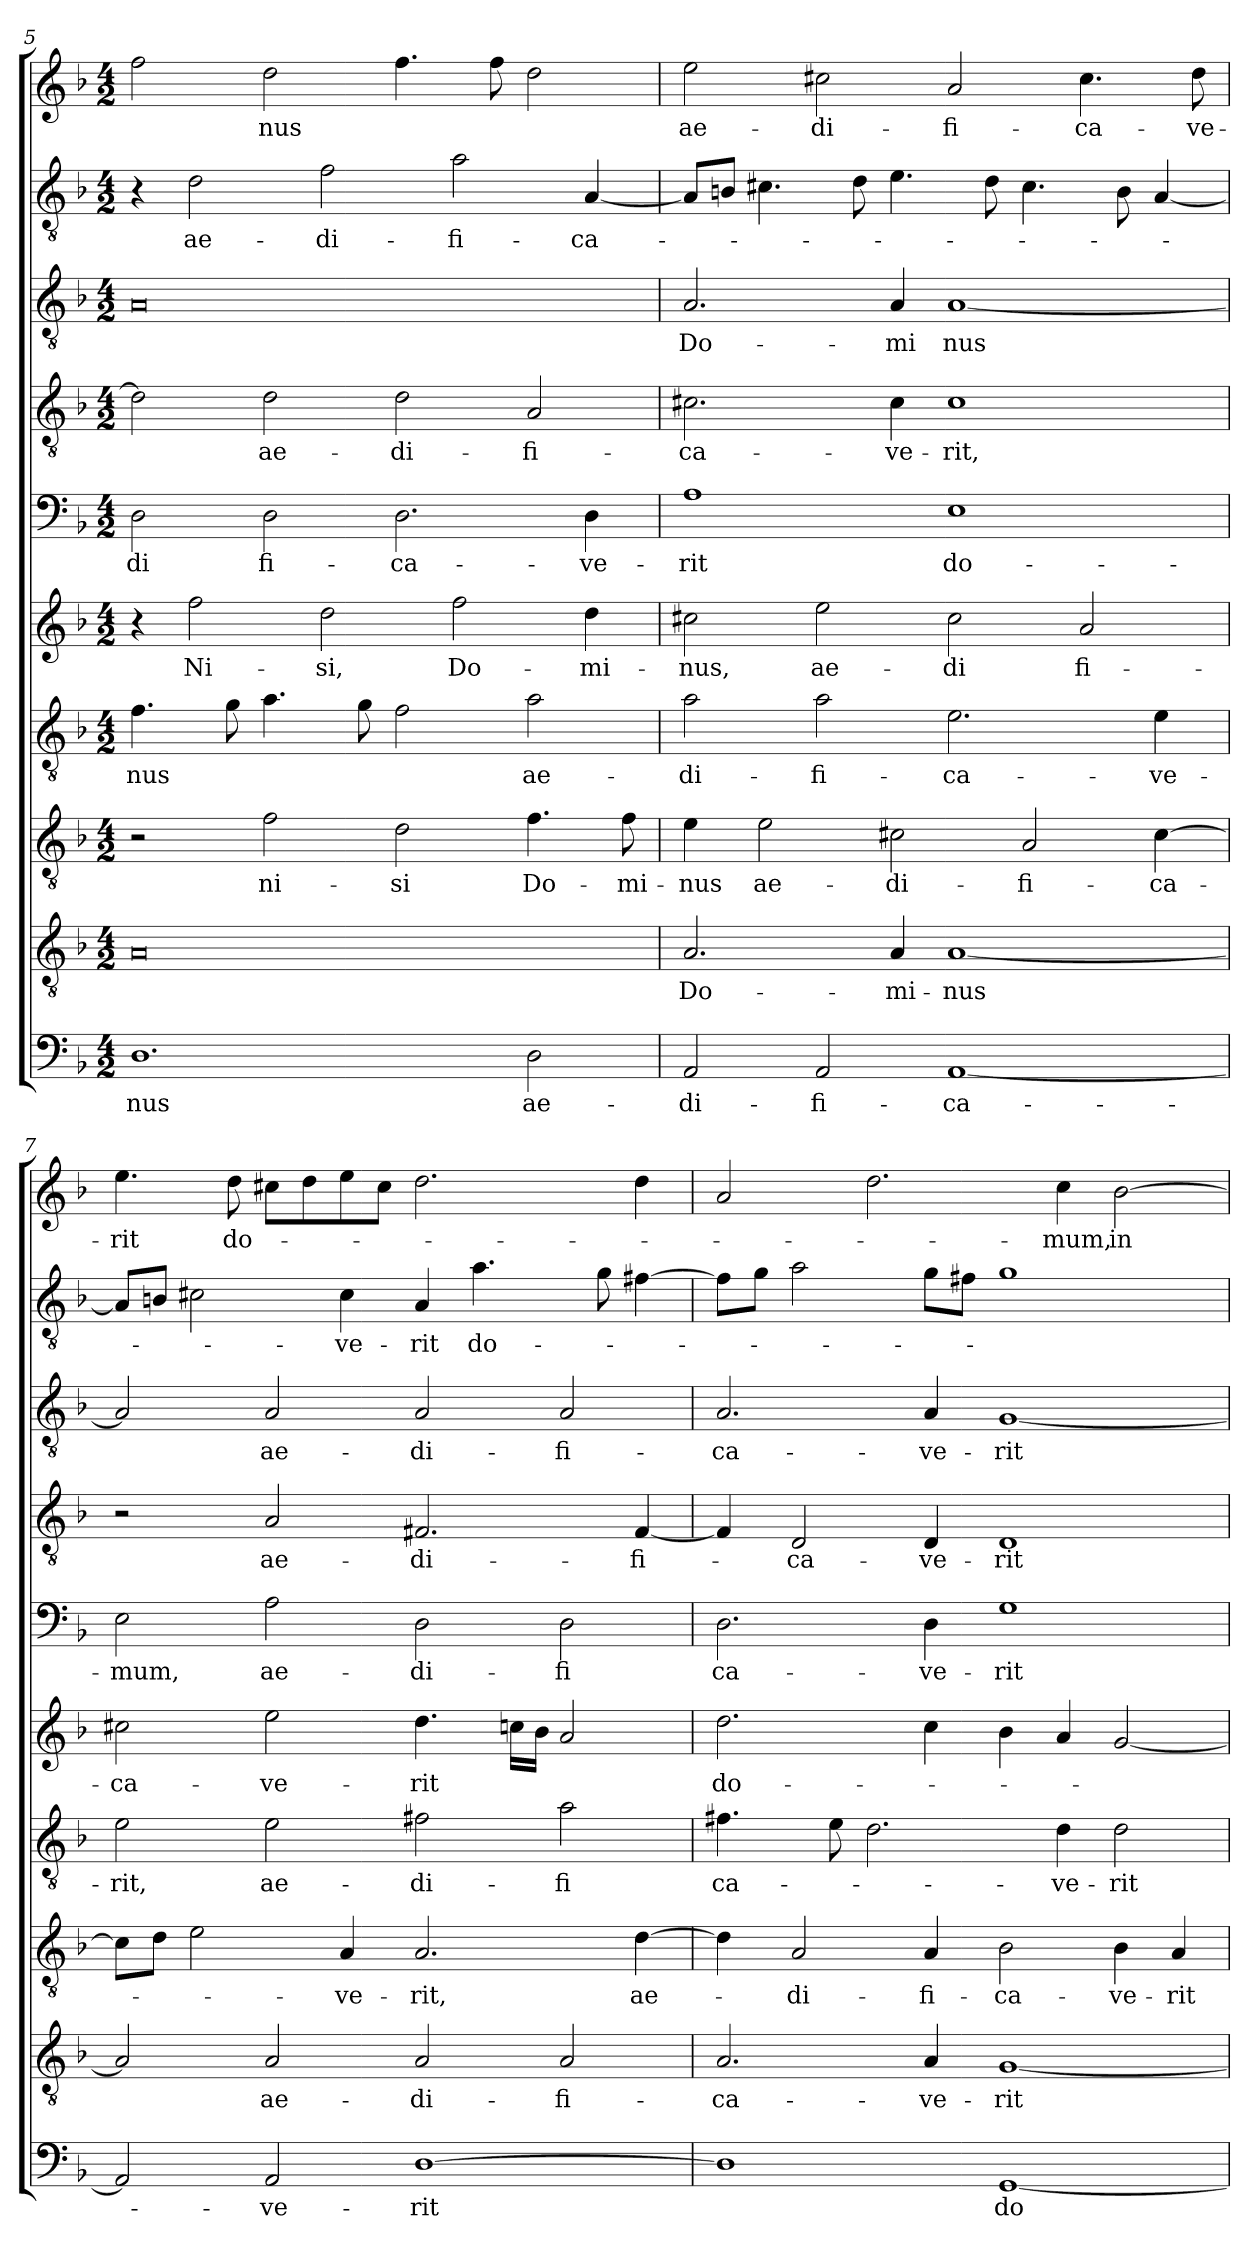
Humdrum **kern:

**kern	**text	**kern	**text	**kern	**text	**kern	**text	**kern	**text	**kern	**text	**kern	**text	**kern	**text	**kern	**text	**kern	**text
*part10	*part10	*part9	*part9	*part8	*part8	*part7	*part7	*part6	*part6	*part5	*part5	*part4	*part4	*part3	*part3	*part2	*part2	*part1	*part1
*staff10	*staff10	*staff9	*staff9	*staff8	*staff8	*staff7	*staff7	*staff6	*staff6	*staff5	*staff5	*staff4	*staff4	*staff3	*staff3	*staff2	*staff2	*staff1	*staff1
!!LO:LB:g=z
*clefF4	*	*clefGv2	*	*clefGv2	*	*clefGv2	*	*clefG2	*	*clefF4	*	*clefGv2	*	*clefGv2	*	*clefGv2	*	*clefG2	*
*k[b-]	*	*k[b-]	*	*k[b-]	*	*k[b-]	*	*k[b-]	*	*k[b-]	*	*k[b-]	*	*k[b-]	*	*k[b-]	*	*k[b-]	*
*F:	*	*F:	*	*F:	*	*F:	*	*F:	*	*F:	*	*F:	*	*F:	*	*F:	*	*F:	*
*M4/2	*	*M4/2	*	*M4/2	*	*M4/2	*	*M4/2	*	*M4/2	*	*M4/2	*	*M4/2	*	*M4/2	*	*M4/2	*
=5	=5	=5	=5	=5	=5	=5	=5	=5	=5	=5	=5	=5	=5	=5	=5	=5	=5	=5	=5
!	!LO:LY:b	!	!	!	!	!	!LO:LY:b	!	!	!	!LO:LY:b	!	!	!	!	!	!	!	!
1.D	-nus	0A	.	2r	.	4.f\	-nus	4r	.	2D\	-di	2d\]	.	0A	.	4r	.	2ff\	.
!	!	!	!	!	!	!	!	!	!LO:LY:b	!	!	!	!	!	!	!	!LO:LY:b	!	!
.	.	.	.	.	.	.	.	2ff\	Ni-	.	.	.	.	.	.	2d\	ae-	.	.
.	.	.	.	.	.	8g\	.	.	.	.	.	.	.	.	.	.	.	.	.
!	!	!	!	!	!LO:LY:b	!	!	!	!	!	!LO:LY:b	!	!LO:LY:b	!	!	!	!	!	!LO:LY:b
.	.	.	.	2f\	ni-	4.a\	.	.	.	2D\	fi-	2d\	ae-	.	.	.	.	2dd\	-nus
!	!	!	!	!	!	!	!	!	!LO:LY:b	!	!	!	!	!	!	!	!LO:LY:b	!	!
.	.	.	.	.	.	.	.	2dd\	-si,	.	.	.	.	.	.	2f\	-di-	.	.
.	.	.	.	.	.	8g\	.	.	.	.	.	.	.	.	.	.	.	.	.
!	!	!	!	!	!LO:LY:b	!	!	!	!	!	!LO:LY:b	!	!LO:LY:b	!	!	!	!	!	!
.	.	.	.	2d\	-si	2f\	.	.	.	2.D\	-ca-	2d\	-di-	.	.	.	.	4.ff\	.
!	!	!	!	!	!	!	!	!	!LO:LY:b	!	!	!	!	!	!	!	!LO:LY:b	!	!
.	.	.	.	.	.	.	.	2ff\	Do-	.	.	.	.	.	.	2a\	-fi-	.	.
.	.	.	.	.	.	.	.	.	.	.	.	.	.	.	.	.	.	8ff\	.
!	!LO:LY:b	!	!	!	!LO:LY:b	!	!LO:LY:b	!	!	!	!	!	!LO:LY:b	!	!	!	!	!	!
2D\	ae-	.	.	4.f\	Do-	2a\	ae-	.	.	.	.	2A/	-fi-	.	.	.	.	2dd\	.
!	!	!	!	!	!	!	!	!	!LO:LY:b	!	!LO:LY:b	!	!	!	!	!	!LO:LY:b	!	!
.	.	.	.	.	.	.	.	4dd\	-mi-	4D\	-ve-	.	.	.	.	[4A/	-ca-	.	.
!	!	!	!	!	!LO:LY:b	!	!	!	!	!	!	!	!	!	!	!	!	!	!
.	.	.	.	8f\	-mi-	.	.	.	.	.	.	.	.	.	.	.	.	.	.
=6	=6	=6	=6	=6	=6	=6	=6	=6	=6	=6	=6	=6	=6	=6	=6	=6	=6	=6	=6
!	!LO:LY:b	!	!LO:LY:b	!	!LO:LY:b	!	!LO:LY:b	!	!LO:LY:b	!	!LO:LY:b	!	!LO:LY:b	!	!LO:LY:b	!	!	!	!LO:LY:b
2AA/	-di-	2.A/	Do-	4e\	-nus	2a\	-di-	2cc#X\	-nus,	1A	-rit	2.c#X\	-ca-	2.A/	Do-	8A/L]	.	2ee\	ae-
.	.	.	.	.	.	.	.	.	.	.	.	.	.	.	.	8Bn/J	.	.	.
!	!	!	!	!	!LO:LY:b	!	!	!	!	!	!	!	!	!	!	!	!	!	!
.	.	.	.	2e\	ae-	.	.	.	.	.	.	.	.	.	.	4.c#X\	.	.	.
!	!LO:LY:b	!	!	!	!	!	!LO:LY:b	!	!LO:LY:b	!	!	!	!	!	!	!	!	!	!LO:LY:b
2AA/	-fi-	.	.	.	.	2a\	-fi-	2ee\	ae-	.	.	.	.	.	.	.	.	2cc#X\	-di-
.	.	.	.	.	.	.	.	.	.	.	.	.	.	.	.	8d\	.	.	.
!	!	!	!LO:LY:b	!	!LO:LY:b	!	!	!	!	!	!	!	!LO:LY:b	!	!LO:LY:b	!	!	!	!
.	.	4A/	-mi-	2c#X\	-di-	.	.	.	.	.	.	4c#\	-ve-	4A/	-mi	4.e\	.	.	.
!	!LO:LY:b	!	!LO:LY:b	!	!	!	!LO:LY:b	!	!LO:LY:b	!	!LO:LY:b	!	!LO:LY:b	!	!LO:LY:b	!	!	!	!LO:LY:b
[1AA	-ca-	[1A	-nus	.	.	2.e\	-ca-	2cc#\	-di	1E	do-	1c#	-rit,	[1A	nus	.	.	2a/	-fi-
.	.	.	.	.	.	.	.	.	.	.	.	.	.	.	.	8d\	.	.	.
!	!	!	!	!	!LO:LY:b	!	!	!	!	!	!	!	!	!	!	!	!	!	!
.	.	.	.	2A/	-fi-	.	.	.	.	.	.	.	.	.	.	4.c#\	.	.	.
!	!	!	!	!	!	!	!	!	!LO:LY:b	!	!	!	!	!	!	!	!	!	!LO:LY:b
.	.	.	.	.	.	.	.	2a/	fi-	.	.	.	.	.	.	.	.	4.cc#\	-ca-
.	.	.	.	.	.	.	.	.	.	.	.	.	.	.	.	8B\	.	.	.
!	!	!	!	!	!LO:LY:b	!	!LO:LY:b	!	!	!	!	!	!	!	!	!	!	!	!
.	.	.	.	[4c#\	-ca-	4e\	-ve-	.	.	.	.	.	.	.	.	[4A/	.	.	.
!	!	!	!	!	!	!	!	!	!	!	!	!	!	!	!	!	!	!	!LO:LY:b
.	.	.	.	.	.	.	.	.	.	.	.	.	.	.	.	.	.	8dd\	-ve-
=7	=7	=7	=7	=7	=7	=7	=7	=7	=7	=7	=7	=7	=7	=7	=7	=7	=7	=7	=7
!	!	!	!	!	!	!	!LO:LY:b	!	!LO:LY:b	!	!LO:LY:b	!	!	!	!	!	!	!	!LO:LY:b
2AA/]	.	2A/]	.	8c#\L]	.	2e\	-rit,	2cc#X\	-ca-	2E\	-mum,	2r	.	2A/]	.	8A/L]	.	4.ee\	-rit
.	.	.	.	8d\J	.	.	.	.	.	.	.	.	.	.	.	8Bn/J	.	.	.
.	.	.	.	2e\	.	.	.	.	.	.	.	.	.	.	.	2c#X\	.	.	.
!	!	!	!	!	!	!	!	!	!	!	!	!	!	!	!	!	!	!	!LO:LY:b
.	.	.	.	.	.	.	.	.	.	.	.	.	.	.	.	.	.	8dd\	do-
!	!LO:LY:b	!	!LO:LY:b	!	!	!	!LO:LY:b	!	!LO:LY:b	!	!LO:LY:b	!	!LO:LY:b	!	!LO:LY:b	!	!	!	!
2AA/	-ve-	2A/	ae-	.	.	2e\	ae-	2ee\	-ve-	2A\	ae-	2A/	ae-	2A/	ae-	.	.	8cc#X\L	.
.	.	.	.	.	.	.	.	.	.	.	.	.	.	.	.	.	.	8dd\	.
!	!	!	!	!	!LO:LY:b	!	!	!	!	!	!	!	!	!	!	!	!LO:LY:b	!	!
.	.	.	.	4A/	-ve-	.	.	.	.	.	.	.	.	.	.	4c#\	-ve-	8ee\	.
.	.	.	.	.	.	.	.	.	.	.	.	.	.	.	.	.	.	8cc#\J	.
!	!LO:LY:b	!	!LO:LY:b	!	!LO:LY:b	!	!LO:LY:b	!	!LO:LY:b	!	!LO:LY:b	!	!LO:LY:b	!	!LO:LY:b	!	!LO:LY:b	!	!
[1D	-rit	2A/	-di-	2.A/	-rit,	2f#X\	-di-	4.dd\	-rit	2D\	-di-	2.F#X/	-di-	2A/	-di-	4A/	-rit	2.dd\	.
!	!	!	!	!	!	!	!	!	!	!	!	!	!	!	!	!	!LO:LY:b	!	!
.	.	.	.	.	.	.	.	.	.	.	.	.	.	.	.	4.a\	do-	.	.
.	.	.	.	.	.	.	.	16ccn\LL	.	.	.	.	.	.	.	.	.	.	.
.	.	.	.	.	.	.	.	16b-\JJ	.	.	.	.	.	.	.	.	.	.	.
!	!	!	!LO:LY:b	!	!	!	!LO:LY:b	!	!	!	!LO:LY:b	!	!	!	!LO:LY:b	!	!	!	!
.	.	2A/	-fi-	.	.	2a\	-fi	2a/	.	2D\	-fi	.	.	2A/	-fi-	.	.	.	.
.	.	.	.	.	.	.	.	.	.	.	.	.	.	.	.	8g\	.	.	.
!	!	!	!	!	!LO:LY:b	!	!	!	!	!	!	!	!LO:LY:b	!	!	!	!	!	!
.	.	.	.	[4d\	ae-	.	.	.	.	.	.	[4F#/	-fi-	.	.	[4f#X\	.	4dd\	.
=8	=8	=8	=8	=8	=8	=8	=8	=8	=8	=8	=8	=8	=8	=8	=8	=8	=8	=8	=8
!	!	!	!LO:LY:b	!	!	!	!LO:LY:b	!	!LO:LY:b	!	!LO:LY:b	!	!	!	!LO:LY:b	!	!	!	!
1D]	.	2.A/	-ca-	4d\]	.	4.f#X\	ca-	2.dd\	do-	2.D\	ca-	4F#/]	.	2.A/	-ca-	8f#\L]	.	2a/	.
.	.	.	.	.	.	.	.	.	.	.	.	.	.	.	.	8g\J	.	.	.
!	!	!	!	!	!LO:LY:b	!	!	!	!	!	!	!	!LO:LY:b	!	!	!	!	!	!
.	.	.	.	2A/	-di-	.	.	.	.	.	.	2D/	-ca-	.	.	2a\	.	.	.
.	.	.	.	.	.	8e\	.	.	.	.	.	.	.	.	.	.	.	.	.
.	.	.	.	.	.	2.d\	.	.	.	.	.	.	.	.	.	.	.	2.dd\	.
!	!	!	!LO:LY:b	!	!LO:LY:b	!	!	!	!	!	!LO:LY:b	!	!LO:LY:b	!	!LO:LY:b	!	!	!	!
.	.	4A/	-ve-	4A/	-fi-	.	.	4cc\	.	4D\	-ve-	4D/	-ve-	4A/	-ve-	8g\L	.	.	.
.	.	.	.	.	.	.	.	.	.	.	.	.	.	.	.	8f#X\J	.	.	.
!	!LO:LY:b	!	!LO:LY:b	!	!LO:LY:b	!	!	!	!	!	!LO:LY:b	!	!LO:LY:b	!	!LO:LY:b	!	!	!	!
[1GG	do-	[1G	-rit	2B-\	-ca-	.	.	4b-\	.	1G	-rit	1D	-rit	[1G	-rit	1g	.	.	.
!	!	!	!	!	!	!	!LO:LY:b	!	!	!	!	!	!	!	!	!	!	!	!LO:LY:b
.	.	.	.	.	.	4d\	-ve-	4a/	.	.	.	.	.	.	.	.	.	4cc\	-mum,
!	!	!	!	!	!LO:LY:b	!	!LO:LY:b	!	!	!	!	!	!	!	!	!	!	!	!LO:LY:b
.	.	.	.	4B-\	-ve-	2d\	-rit	[2g/	.	.	.	.	.	.	.	.	.	[2b-\	in
!	!	!	!	!	!LO:LY:b	!	!	!	!	!	!	!	!	!	!	!	!	!	!
.	.	.	.	4A/	-rit	.	.	.	.	.	.	.	.	.	.	.	.	.	.
=	=	=	=	=	=	=	=	=	=	=	=	=	=	=	=	=	=	=	=
*-	*-	*-	*-	*-	*-	*-	*-	*-	*-	*-	*-	*-	*-	*-	*-	*-	*-	*-	*-
